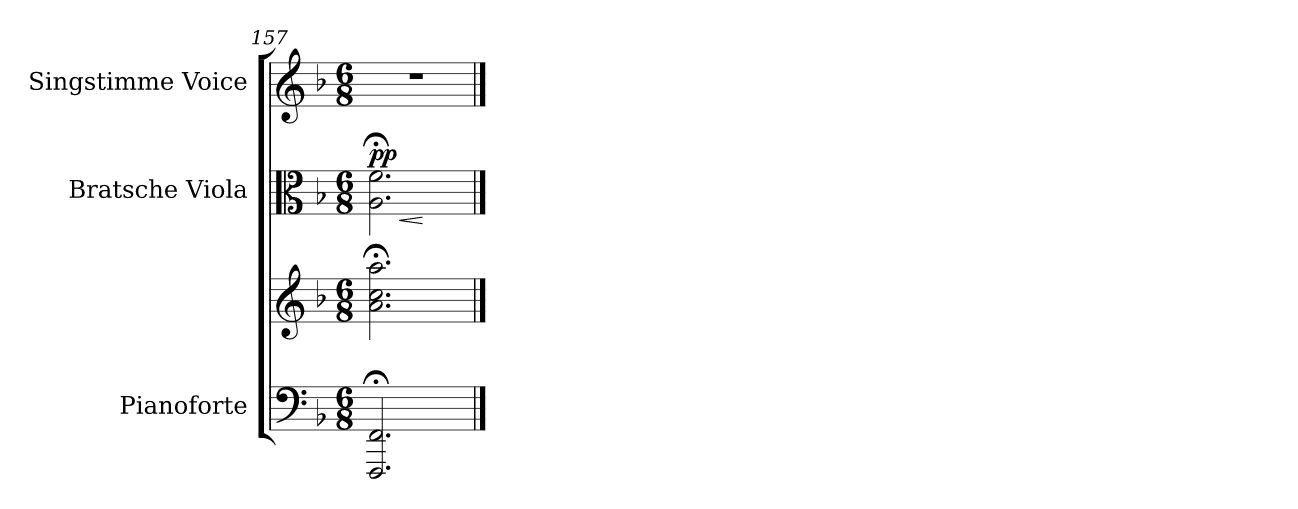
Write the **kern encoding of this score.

**kern	**kern	**kern	**dynam	**kern
*part3	*part3	*part2	*part2	*part1
*staff4	*staff3	*staff2	*staff2	*staff1
*I"Pianoforte	*	*I"Bratsche Viola	*	*I"Singstimme Voice
*I'Pno	*	*I'Vla	*	*
*clefF4	*clefG2	*clefC3	*	*clefG2
*k[b-]	*k[b-]	*k[b-]	*	*k[b-]
*M6/8	*M6/8	*M6/8	*	*M6/8
=157	=157	=157	=157	=157
!	!	!	!LO:HP:b	!
*	*	*^	*	*
!	!	!	!	!LO:DY:n=1:a	!
2.FFF/;< 2.FF/;<	2.a\;< 2.cc\;< 2.aa\;<	2.A\;< 2.f\;<	4.ryy	< pp	2.r
.	.	.	4.ryy	[	.
*	*	*v	*v	*	*
==	==	==	==	==
*-	*-	*-	*-	*-
